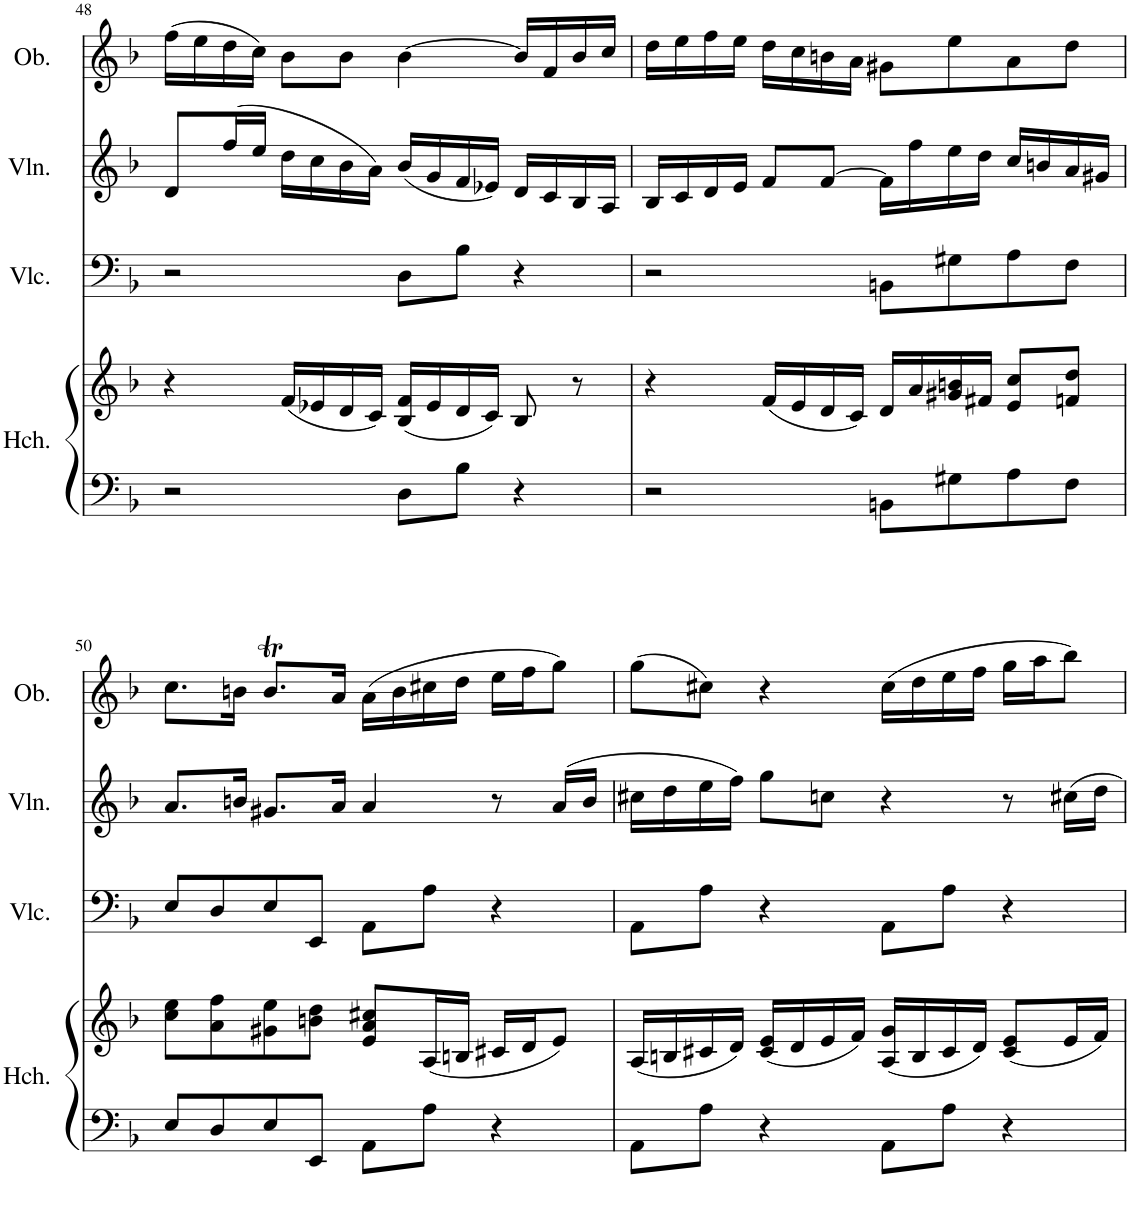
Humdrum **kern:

**kern	**kern	**kern	**kern	**kern
*part4	*part4	*part3	*part2	*part1
*staff5	*staff4	*staff3	*staff2	*staff1
*I"Harpsichord	*	*I"Violoncello	*I"Violin	*I"Oboe
*I'Hch.	*	*I'Vlc.	*I'Vln.	*I'Ob.
!!LO:PB:g=z
*clefF4	*clefG2	*clefF4	*clefG2	*clefG2
*k[b-]	*k[b-]	*k[b-]	*k[b-]	*k[b-]
*M4/4	*M4/4	*M4/4	*M4/4	*M4/4
*met(c)	*met(c)	*met(c)	*met(c)	*met(c)
=48	=48	=48	=48	=48
2r	4r	2r	8d/L	(16ff\LL
.	.	.	.	16ee\
.	.	.	(16ff/L	16dd\
.	.	.	16ee/JJ	16cc\JJ)
.	(16f/LL	.	16dd\LL	8b-\L
.	16e-X/	.	16cc\	.
.	16d/	.	16b-\	8b-\J
.	16c/JJ)	.	16a\JJ)	.
8D\L	(16B-/ 16f/LL	8D\L	(16b-/LL	[4b-\
.	16e-/	.	16g/	.
8B-\J	16d/	8B-\J	16f/	.
.	16c/JJ)	.	16e-X/JJ)	.
4r	8B-/	4r	16d/LL	16b-/LL]
.	.	.	16c/	16f/
.	8r	.	16B-/	16b-/
.	.	.	16A/JJ	16cc/JJ
=49	=49	=49	=49	=49
2r	4r	2r	16B-/LL	16dd\LL
.	.	.	16c/	16ee\
.	.	.	16d/	16ff\
.	.	.	16e/JJ	16ee\JJ
.	(16f/LL	.	8f/L	16dd\LL
.	16e/	.	.	16cc\
.	16d/	.	[8f/J	16bn\
.	16c/JJ)	.	.	16a\JJ
8BBn\L	16d/LL	8BBn\L	16f\LL]	8g#X\L
.	16a/	.	16ff\	.
8G#X\	16g#X/ 16bn/	8G#X\	16ee\	8ee\
.	16f#X/JJ	.	16dd\JJ	.
8A\	8e/ 8cc/L	8A\	16cc/LL	8a\
.	.	.	16bn/	.
8F\J	8fn/ 8dd/J	8F\J	16a/	8dd\J
.	.	.	16g#X/JJ	.
!!LO:LB:g=z
=50	=50	=50	=50	=50
8E/L	8cc\ 8ee\L	8E/L	8.a/L	8.cc\L
8D/	8a\ 8ff\	8D/	.	.
.	.	.	16bn/Jk	16bn\Jk
8E/	8g#X\ 8ee\	8E/	8.g#X/L	8.bt/L
8EE/J	8bn\ 8dd\J	8EE/J	.	.
.	.	.	16a/Jk	16a/Jk
8AA\L	8e/ 8a/ 8cc#X/L	8AA\L	4a/	(16a\LL
.	.	.	.	16b\
8A\J	(16A/L	8A\J	.	16cc#X\
.	16Bn/JJ	.	.	16dd\JJ
4r	16c#X/LL	4r	8r	16ee\LL
.	16d/J	.	.	16ff\J
.	8e/J)	.	(16a/LL	8gg\J)
.	.	.	16b/JJ	.
=51	=51	=51	=51	=51
8AA\L	(16A/LL	8AA\L	16cc#X\LL	(8gg\L
.	16Bn/	.	16dd\	.
8A\J	16c#X/	8A\J	16ee\	8cc#X\J)
.	16d/JJ)	.	16ff\JJ)	.
4r	(16c#/ 16e/LL	4r	8gg\L	4r
.	16d/	.	.	.
.	16e/	.	8ccn\J	.
.	16f/JJ)	.	.	.
8AA\L	(16A/ 16g/LL	8AA\L	4r	(16cc#\LL
.	16B/	.	.	16dd\
8A\J	16c#/	8A\J	.	16ee\
.	16d/JJ)	.	.	16ff\JJ
4r	(8c#/ 8e/L	4r	8r	16gg\LL
.	.	.	.	16aa\J
.	16e/L	.	16cc#X\LL	8bb-\J)
.	16f/JJ)	.	16dd\JJ	.
=	=	=	=	=
*-	*-	*-	*-	*-
